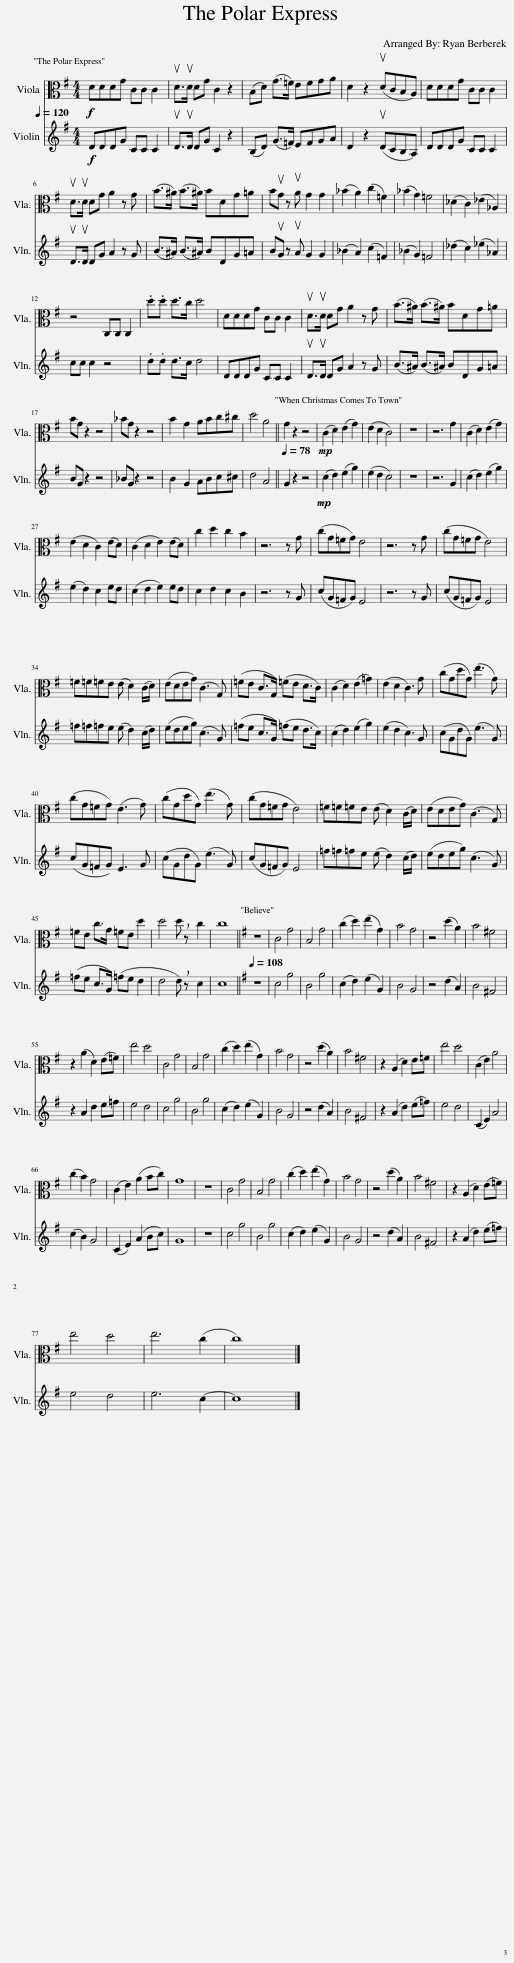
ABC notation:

X:1
%%score 1 2
L:1/8
Q:1/4=120
M:4/4
I:linebreak $
K:G
V:1 alto
V:2 treble
V:1
!f! DDDG CC C2 | uD>uD DG C2 z2 | (B,D) (G>=F) EFGA | D2 z2 (uDCB,A,) | DDDG CC C2 |$ %5
 uD>uD DG A2 z G | (B>^A) (B>^A) BDG=A | BuG z uA G2 G2 | (_B2 A2) (c2 =F2) | (_B2 G2) =F4 | %10
 (_D2 C2) (_E2 _A,2) |$ z4 C,C, C,2 | .d.d d>c d4 | DDDG CC C2 | uD>uD DG A2 z G | %15
 (B>^A) (B>^A) BDG=A |$ BG z2 z4 | _BG z2 z4 | B2 G2 ABc^c | d4 A4 || %20
[Q:1/4=78] G2 z2 z4 |!mp! (C2 D2) (E2 G2) | (E2 D2 C4) | z8 | z6 G2 | %25
 (C2 D2) (E2 G2) |$ (E2 D2 C2) (ED) | (C2 D2 E2) (ED) | c2 d2 c2 B2 | z6 z G | %30
 (cG=FG) E4 | z6 z G | (cG=FG E4) |$ =F=F=FE (E D2) (C/D/) | (EDEG) (C3 G,) | %35
 (=FE C>G,) (=FE D>C) | (C2 D2) (E2 =G2) | (E2 D2 C3) G | (cGdG) (e3 G) |$ (cG=FG) (E3 G) | %40
 (cGdG) (e3 G) | (cG=FG E4) | =F=F=FE (E D2) (C/D/) | (EDEG) (C3 G,) |$ =FE c>G =FE d2 | %45
 d4 d !breath!z c2 | c8 ||[K:G][Q:1/4=108] z8 | C4 G4 | B,4 G4 | %50
 (c2 d2) (e2 G2) | B4 G4 | z4 (d2 A2) | B4 ^F4 |$ z2 (A2 D2) (E=F) | %55
 e4 d4 | C4 G4 | B,4 G4 | (c2 d2) (e2 G2) | B4 G4 | %60
 z4 (d2 A2) | B4 ^F4 | z2 (A,2 D2) (E=F) | e4 d4 | (C2 E2) A4 |$ %65
 (c2 B2) G4 | (C2 E2) (A2 Bc) | G8 | z8 | C4 G4 | %70
 B,4 G4 | (c2 d2) (e2 G2) | B4 G4 | z4 (d2 A2) | B4 ^F4 | %75
 z2 (A,2 D2) (E=F) |$ e4 d4 | e6 (c2 | c8) |] %79
V:2
!f! DDDG CC C2 | uD>uD DG C2 z2 | (B,D) (G>=F) EFGA | D2 z2 (uDCB,A,) | DDDG CC C2 |$ %5
 uD>uD DG A2 z G | (B>^A) (B>^A) BDG=A | BuG z uA G2 G2 | (_B2 A2) (c2 =F2) | (_B2 G2) =F4 | %10
 (_d2 c2) (_e2 _A2) |$ cc c2 z4 | .d.d d>c d4 | DDDG CC C2 | uD>uD DG A2 z G | %15
 (B>^A) (B>^A) BDG=A |$ BG z2 z4 | _BG z2 z4 | B2 G2 ABc^c | d4 A4 || %20
 G2 z2 z4 |!mp! (c2 d2) (e2 g2) | (e2 d2 c4) | z8 | z6 G2 | %25
 (c2 d2) (e2 g2) |$ (e2 d2) c2 ed | (c2 d2 e2) ed | c2 d2 c2 B2 | z6 z G | %30
 (cG=FG) E4 | z6 z G | (cG=FG) E4 |$ =f=f=fe (e d2) (c/d/) | (edeg) (c3 G) | %35
 (=fe c>G) (=fe d>c) | (c2 d2) (e2 g2) | (e2 d2 c3) G | (cGdG) (e3 G) |$ (cG=FG) E3 G | %40
 (cGdG) (e3 G) | (cG=FG) E4 | =f=f=fe (e d2) (c/d/) | (edeg) (c3 G) |$ (=fe c>G) (=fe d2 | %45
 d4 d) !breath!z c2 | c8 ||[K:G] z8 | c4 g4 | B4 g4 | %50
 (c2 d2) (e2 G2) | B4 G4 | z4 (d2 A2) | B4 ^F4 |$ z2 A2 d2 e=f | %55
 e4 d4 | c4 g4 | B4 g4 | (c2 d2) (e2 G2) | B4 G4 | %60
 z4 (d2 A2) | B4 ^F4 | z2 (A2 d2) (e=f) | e4 d4 | (C2 E2) A4 |$ %65
 (c2 B2) G4 | (C2 E2) (A2 Bc) | G8 | z8 | c4 g4 | %70
 B4 g4 | (c2 d2) (e2 G2) | B4 G4 | z4 (d2 A2) | B4 ^F4 | %75
 z2 (A2 d2) (e=f) |$ e4 d4 | e6 c2- | c8 |] %79
